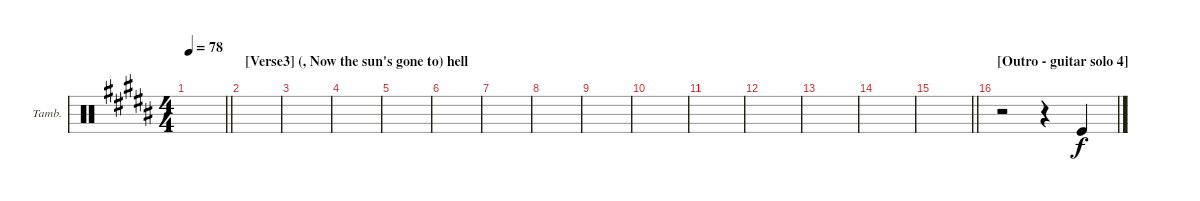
\bracketExtendMode groupsimilarinstruments
\firstSystemTrackNameOrientation horizontal
\otherSystemsTrackNameOrientation horizontal
\track ("Tambourine" "Tamb.") {instrument percussion}
\staff {score}
\articulation defaults
\ts (4 4)
\tempo 78
\clef neutral
\barLineRight lightlight
\ks g#minor
|
\section ("" "[Verse3] (, Now the sun's gone to) hell ")
|
|
|
|
|
|
|
|
|
|
|
|
|
\barLineRight lightlight
|
\section ("" "[Outro - guitar solo 4] ")
r.2 r.4 "Kick (hit)".4
